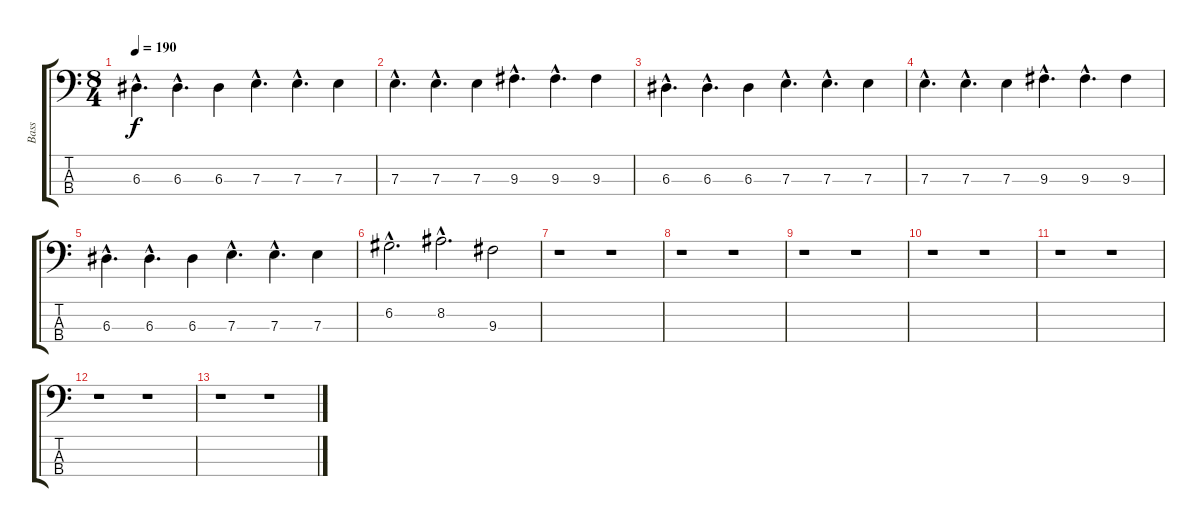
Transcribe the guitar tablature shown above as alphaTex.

\track ("Bass" "Bass") {instrument electricbassfinger}
\staff {score tabs}
\tuning (G2 D2 A1 E1) {hide}
\ts (8 4)
\tempo 190
\clef f4
\ks c
6.3{hac}.4{d dy f} 6.3{hac}.4{d} 6.3.4 7.3{hac}.4{d} 7.3{hac}.4{d} 7.3.4 |
7.3{hac}.4{d} 7.3{hac}.4{d} 7.3.4 9.3{hac}.4{d} 9.3{hac}.4{d} 9.3.4 |
6.3{hac}.4{d} 6.3{hac}.4{d} 6.3.4 7.3{hac}.4{d} 7.3{hac}.4{d} 7.3.4 |
7.3{hac}.4{d} 7.3{hac}.4{d} 7.3.4 9.3{hac}.4{d} 9.3{hac}.4{d} 9.3.4 |
6.3{hac}.4{d} 6.3{hac}.4{d} 6.3.4 7.3{hac}.4{d} 7.3{hac}.4{d} 7.3.4 |
6.2{hac}.2{d} 8.2{hac}.2{d} 9.3.2 |
r.1 r.1 |
r.1 r.1 |
r.1 r.1 |
r.1 r.1 |
r.1 r.1 |
r.1 r.1 |
r.1 r.1
